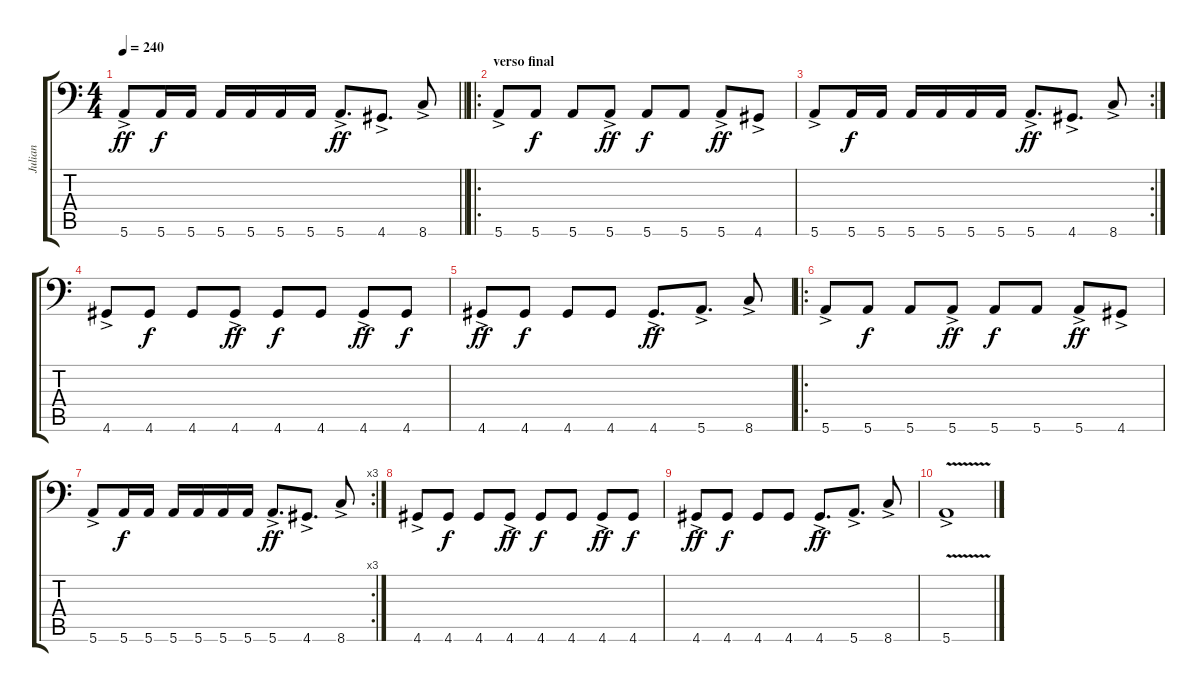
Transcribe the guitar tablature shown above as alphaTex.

\track ("Julian" "Julian") {instrument electricbasspick}
\staff {score tabs}
\tuning (E3 B2 G2 D2 A1 E1) {hide}
\ts (4 4)
\tempo 240
\clef f4
\barLineRight lightlight
\ks c
5.6{ac}.8{dy ff} 5.6.16{dy f} 5.6.16 5.6.16 5.6.16 5.6.16 5.6.16 5.6{ac}.8{d dy ff} 4.6{ac}.8{d} 8.6{ac}.8 |
\ro
\section ("" "verso final")
5.6{ac}.8 5.6.8{dy f} 5.6.8 5.6{ac}.8{dy ff} 5.6.8{dy f} 5.6.8 5.6{ac}.8{dy ff} 4.6{ac}.8 |
\rc 2
5.6{ac}.8 5.6.16{dy f} 5.6.16 5.6.16 5.6.16 5.6.16 5.6.16 5.6{ac}.8{d dy ff} 4.6{ac}.8{d} 8.6{ac}.8 |
4.6{ac}.8 4.6.8{dy f} 4.6.8 4.6{ac}.8{dy ff} 4.6.8{dy f} 4.6.8 4.6{ac}.8{dy ff} 4.6.8{dy f} |
4.6{ac}.8{dy ff} 4.6.8{dy f} 4.6.8 4.6.8 4.6{ac}.8{d dy ff} 5.6{ac}.8{d} 8.6{ac}.8 |
\ro
5.6{ac}.8 5.6.8{dy f} 5.6.8 5.6{ac}.8{dy ff} 5.6.8{dy f} 5.6.8 5.6{ac}.8{dy ff} 4.6{ac}.8 |
\rc 3
5.6{ac}.8 5.6.16{dy f} 5.6.16 5.6.16 5.6.16 5.6.16 5.6.16 5.6{ac}.8{d dy ff} 4.6{ac}.8{d} 8.6{ac}.8 |
4.6{ac}.8 4.6.8{dy f} 4.6.8 4.6{ac}.8{dy ff} 4.6.8{dy f} 4.6.8 4.6{ac}.8{dy ff} 4.6.8{dy f} |
4.6{ac}.8{dy ff} 4.6.8{dy f} 4.6.8 4.6.8 4.6{ac}.8{d dy ff} 5.6{ac}.8{d} 8.6{ac}.8 |
5.6{v ac}.1
